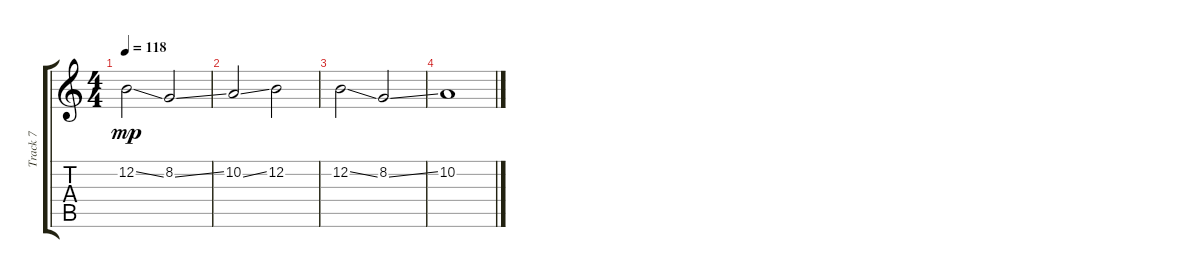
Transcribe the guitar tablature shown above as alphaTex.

\track ("Track 7" "Track 7") {instrument voiceoohs}
\staff {score tabs}
\tuning (E4 B3 G3 D3 A2 E2) {hide}
\ts (4 4)
\tempo 118
\clef g2
\ks c
12.2{ss}.2{dy mp} 8.2{ss}.2 |
10.2{ss}.2 12.2.2 |
12.2{ss}.2 8.2{ss}.2 |
10.2.1
